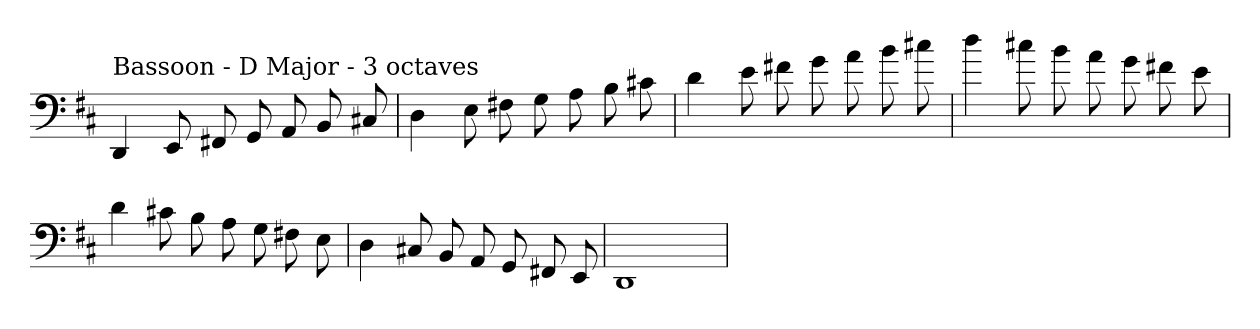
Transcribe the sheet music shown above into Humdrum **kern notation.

**kern
*part1
*staff1
*clefF4
*k[f#c#]
*D:
=
!LO:TX:a:t=Bassoon - D Major - 3 octaves
4DD
8EE
8FF#X
8GG
8AA
8BB
8C#X
=
4D
8E
8F#X
8G
8A
8B
8c#X
=
4d
8e
8f#X
8g
8a
8b
8cc#X
=
4dd
8cc#X
8b
8a
8g
8f#X
8e
=
4d
8c#X
8B
8A
8G
8F#X
8E
=
4D
8C#X
8BB
8AA
8GG
8FF#X
8EE
=
1DD
=
*-
